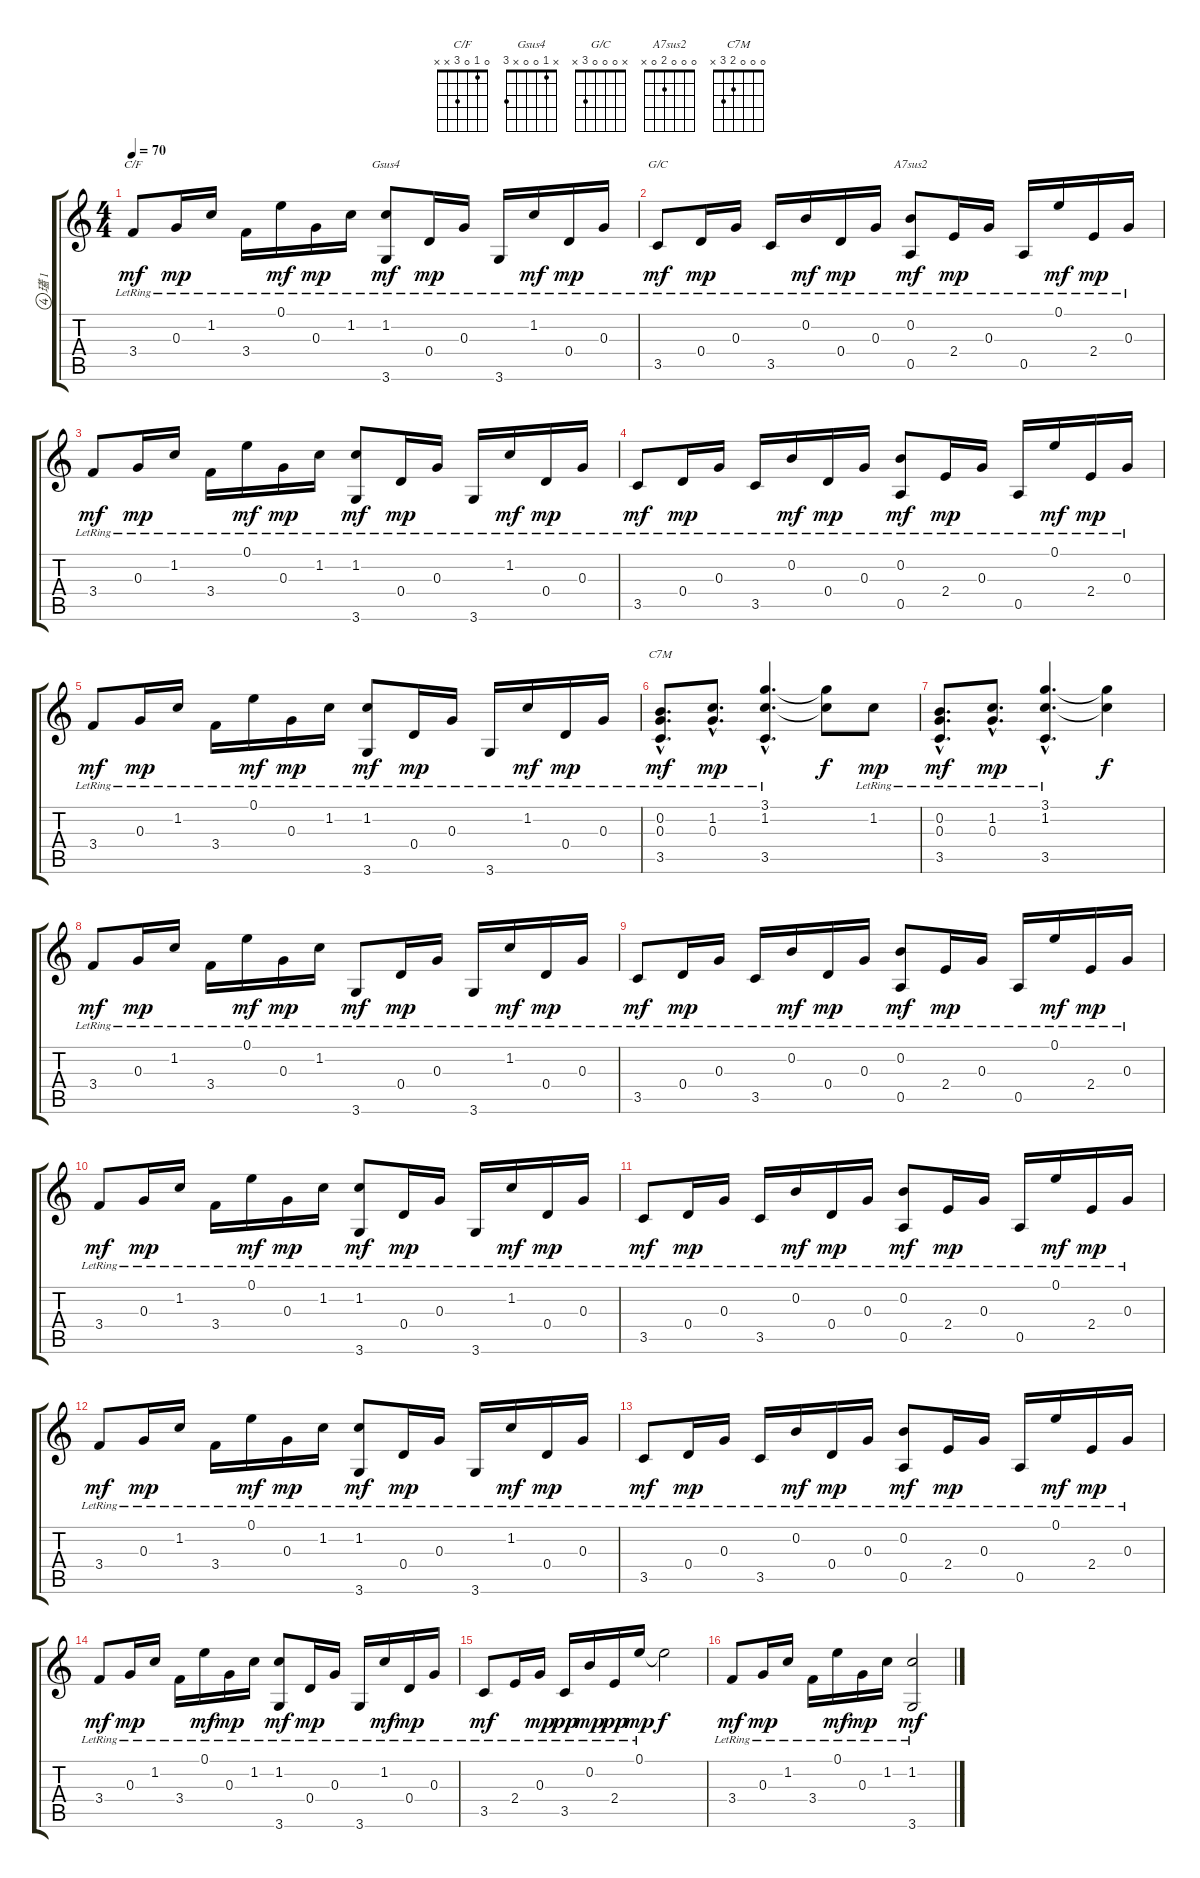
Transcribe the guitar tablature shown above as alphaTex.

\track ("瓂 1" "瓂 1") {instrument acousticguitarnylon}
\staff {score tabs}
\tuning (E4 B3 G3 D3 A2 E2) {hide}
\chord ("C/F" 0 1 0 3 x x)
\chord ("Gsus4" x 1 0 0 x 3)
\chord ("G/C" x 0 0 0 3 x)
\chord ("A7sus2" 0 0 0 2 0 x)
\chord ("C7M" 0 0 0 2 3 x)
\ts (4 4)
\tempo 70
\clef g2
\ks c
3.4{lr}.8{ch "C/F" dy mf} 0.3{lr}.16{dy mp} 1.2{lr}.16 3.4{lr}.16 0.1{lr}.16{dy mf} 0.3{lr}.16{dy mp} 1.2{lr}.16 (1.2{lr} 3.6{lr}).8{ch "Gsus4" dy mf} 0.4{lr}.16{dy mp} 0.3{lr}.16 3.6{lr}.16 1.2{lr}.16{dy mf} 0.4{lr}.16{dy mp} 0.3{lr}.16 |
3.5{lr}.8{ch "G/C" dy mf} 0.4{lr}.16{dy mp} 0.3{lr}.16 3.5{lr}.16 0.2{lr}.16{dy mf} 0.4{lr}.16{dy mp} 0.3{lr}.16 (0.2{lr} 0.5{lr}).8{ch "A7sus2" dy mf} 2.4{lr}.16{dy mp} 0.3{lr}.16 0.5{lr}.16 0.1{lr}.16{dy mf} 2.4{lr}.16{dy mp} 0.3{lr}.16 |
3.4{lr}.8{dy mf} 0.3{lr}.16{dy mp} 1.2{lr}.16 3.4{lr}.16 0.1{lr}.16{dy mf} 0.3{lr}.16{dy mp} 1.2{lr}.16 (1.2{lr} 3.6{lr}).8{dy mf} 0.4{lr}.16{dy mp} 0.3{lr}.16 3.6{lr}.16 1.2{lr}.16{dy mf} 0.4{lr}.16{dy mp} 0.3{lr}.16 |
3.5{lr}.8{dy mf} 0.4{lr}.16{dy mp} 0.3{lr}.16 3.5{lr}.16 0.2{lr}.16{dy mf} 0.4{lr}.16{dy mp} 0.3{lr}.16 (0.2{lr} 0.5{lr}).8{dy mf} 2.4{lr}.16{dy mp} 0.3{lr}.16 0.5{lr}.16 0.1{lr}.16{dy mf} 2.4{lr}.16{dy mp} 0.3{lr}.16 |
3.4{lr}.8{dy mf} 0.3{lr}.16{dy mp} 1.2{lr}.16 3.4{lr}.16 0.1{lr}.16{dy mf} 0.3{lr}.16{dy mp} 1.2{lr}.16 (1.2{lr} 3.6{lr}).8{dy mf} 0.4{lr}.16{dy mp} 0.3{lr}.16 3.6{lr}.16 1.2{lr}.16{dy mf} 0.4{lr}.16{dy mp} 0.3{lr}.16 |
(0.2{hac lr} 0.3{hac lr} 3.5{hac lr}).8{d ch "C7M" dy mf} (1.2{hac lr} 0.3{hac lr}).8{d dy mp} (3.1{hac lr} 1.2{hac lr} 3.5{hac lr}).4{d} (3.1{t} 1.2{t}).8{dy f} 1.2{lr}.8{dy mp} |
(0.2{hac lr} 0.3{hac lr} 3.5{hac lr}).8{d dy mf} (1.2{hac lr} 0.3{hac lr}).8{d dy mp} (3.1{hac lr} 1.2{hac lr} 3.5{hac lr}).4{d} (3.1{t} 1.2{t}).4{dy f} |
3.4{lr}.8{dy mf} 0.3{lr}.16{dy mp} 1.2{lr}.16 3.4{lr}.16 0.1{lr}.16{dy mf} 0.3{lr}.16{dy mp} 1.2{lr}.16 3.6{lr}.8{dy mf} 0.4{lr}.16{dy mp} 0.3{lr}.16 3.6{lr}.16 1.2{lr}.16{dy mf} 0.4{lr}.16{dy mp} 0.3{lr}.16 |
3.5{lr}.8{dy mf} 0.4{lr}.16{dy mp} 0.3{lr}.16 3.5{lr}.16 0.2{lr}.16{dy mf} 0.4{lr}.16{dy mp} 0.3{lr}.16 (0.2{lr} 0.5{lr}).8{dy mf} 2.4{lr}.16{dy mp} 0.3{lr}.16 0.5{lr}.16 0.1{lr}.16{dy mf} 2.4{lr}.16{dy mp} 0.3{lr}.16 |
3.4{lr}.8{dy mf} 0.3{lr}.16{dy mp} 1.2{lr}.16 3.4{lr}.16 0.1{lr}.16{dy mf} 0.3{lr}.16{dy mp} 1.2{lr}.16 (1.2{lr} 3.6{lr}).8{dy mf} 0.4{lr}.16{dy mp} 0.3{lr}.16 3.6{lr}.16 1.2{lr}.16{dy mf} 0.4{lr}.16{dy mp} 0.3{lr}.16 |
3.5{lr}.8{dy mf} 0.4{lr}.16{dy mp} 0.3{lr}.16 3.5{lr}.16 0.2{lr}.16{dy mf} 0.4{lr}.16{dy mp} 0.3{lr}.16 (0.2{lr} 0.5{lr}).8{dy mf} 2.4{lr}.16{dy mp} 0.3{lr}.16 0.5{lr}.16 0.1{lr}.16{dy mf} 2.4{lr}.16{dy mp} 0.3{lr}.16 |
3.4{lr}.8{dy mf} 0.3{lr}.16{dy mp} 1.2{lr}.16 3.4{lr}.16 0.1{lr}.16{dy mf} 0.3{lr}.16{dy mp} 1.2{lr}.16 (1.2{lr} 3.6{lr}).8{dy mf} 0.4{lr}.16{dy mp} 0.3{lr}.16 3.6{lr}.16 1.2{lr}.16{dy mf} 0.4{lr}.16{dy mp} 0.3{lr}.16 |
3.5{lr}.8{dy mf} 0.4{lr}.16{dy mp} 0.3{lr}.16 3.5{lr}.16 0.2{lr}.16{dy mf} 0.4{lr}.16{dy mp} 0.3{lr}.16 (0.2{lr} 0.5{lr}).8{dy mf} 2.4{lr}.16{dy mp} 0.3{lr}.16 0.5{lr}.16 0.1{lr}.16{dy mf} 2.4{lr}.16{dy mp} 0.3{lr}.16 |
3.4{lr}.8{dy mf} 0.3{lr}.16{dy mp} 1.2{lr}.16 3.4{lr}.16 0.1{lr}.16{dy mf} 0.3{lr}.16{dy mp} 1.2{lr}.16 (1.2{lr} 3.6{lr}).8{dy mf} 0.4{lr}.16{dy mp} 0.3{lr}.16 3.6{lr}.16 1.2{lr}.16{dy mf} 0.4{lr}.16{dy mp} 0.3{lr}.16 |
3.5{lr}.8{dy mf} 2.4{lr}.16 0.3{lr}.16{dy mp} 3.5{lr}.16{dy pp} 0.2{lr}.16{dy mp} 2.4{lr}.16{dy pp} 0.1{lr}.16{dy mp} 0.1{t}.2{dy f} |
3.4{lr}.8{dy mf} 0.3{lr}.16{dy mp} 1.2{lr}.16 3.4{lr}.16 0.1{lr}.16{dy mf} 0.3{lr}.16{dy mp} 1.2{lr}.16 (1.2{lr} 3.6{lr}).2{dy mf}
